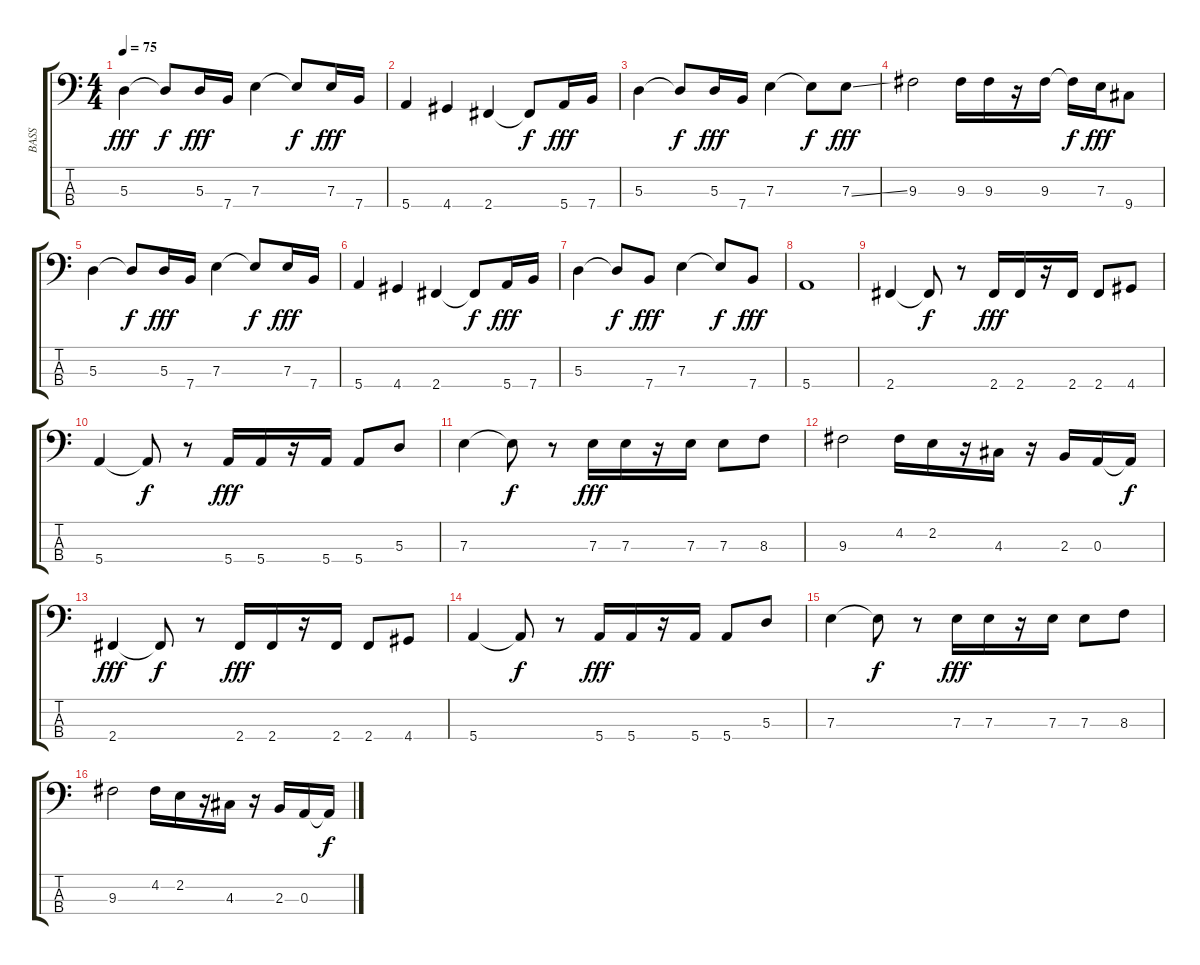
\track ("BASS" "BASS") {instrument electricbasspick}
\staff {score tabs}
\tuning (G2 D2 A1 E1) {hide}
\ts (4 4)
\tempo 75
\clef f4
\ks c
5.3.4{dy fff} 5.3{t}.8{dy f} 5.3.16{dy fff} 7.4.16 7.3.4 7.3{t}.8{dy f} 7.3.16{dy fff} 7.4.16 |
5.4.4 4.4.4 2.4.4 2.4{t}.8{dy f} 5.4.16{dy fff} 7.4.16 |
5.3.4 5.3{t}.8{dy f} 5.3.16{dy fff} 7.4.16 7.3.4 7.3{t}.8{dy f} 7.3{ss}.8{dy fff} |
9.3.2 9.3.16 9.3.16 r.16 9.3.16 9.3{t}.16{dy f} 7.3.16{dy fff} 9.4.8 |
5.3.4 5.3{t}.8{dy f} 5.3.16{dy fff} 7.4.16 7.3.4 7.3{t}.8{dy f} 7.3.16{dy fff} 7.4.16 |
5.4.4 4.4.4 2.4.4 2.4{t}.8{dy f} 5.4.16{dy fff} 7.4.16 |
5.3.4 5.3{t}.8{dy f} 7.4.8{dy fff} 7.3.4 7.3{t}.8{dy f} 7.4.8{dy fff} |
5.4.1 |
2.4.4 2.4{t}.8{dy f} r.8 2.4.16{dy fff} 2.4.16 r.16 2.4.16 2.4.8 4.4.8 |
5.4.4 5.4{t}.8{dy f} r.8 5.4.16{dy fff} 5.4.16 r.16 5.4.16 5.4.8 5.3.8 |
7.3.4 7.3{t}.8{dy f} r.8 7.3.16{dy fff} 7.3.16 r.16 7.3.16 7.3.8 8.3.8 |
9.3.2 4.2.16 2.2.16 r.16 4.3.16 r.16 2.3.16 0.3.16 0.3{t}.16{dy f} |
2.4.4{dy fff} 2.4{t}.8{dy f} r.8 2.4.16{dy fff} 2.4.16 r.16 2.4.16 2.4.8 4.4.8 |
5.4.4 5.4{t}.8{dy f} r.8 5.4.16{dy fff} 5.4.16 r.16 5.4.16 5.4.8 5.3.8 |
7.3.4 7.3{t}.8{dy f} r.8 7.3.16{dy fff} 7.3.16 r.16 7.3.16 7.3.8 8.3.8 |
9.3.2 4.2.16 2.2.16 r.16 4.3.16 r.16 2.3.16 0.3.16 0.3{t}.16{dy f}
